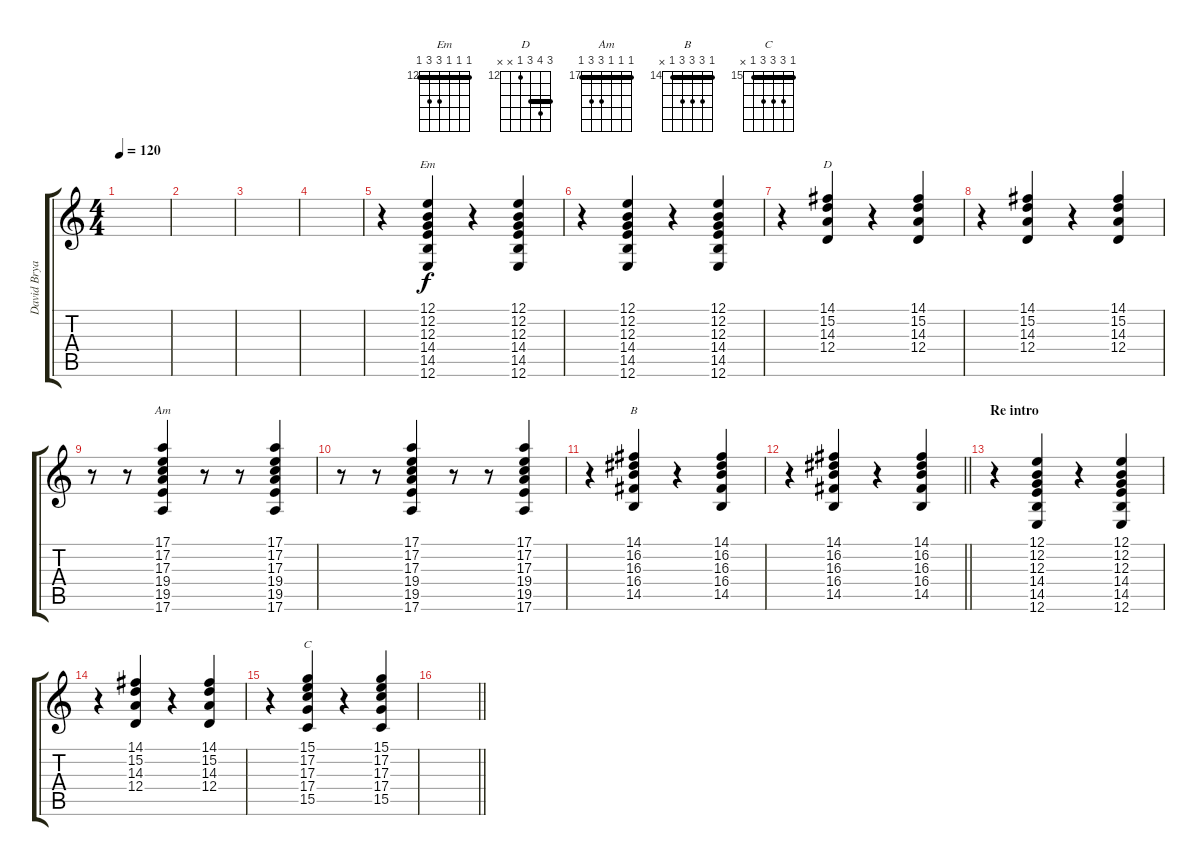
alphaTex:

\track ("David Bryan (Synths)" "David Brya") {instrument lead2sawtooth}
\staff {score tabs}
\tuning (E4 B3 G3 D3 A2 E2) {hide}
\chord ("Em" 12 12 12 14 14 12) {firstfret 12 barre 12}
\chord ("D" 14 15 14 12 x x) {firstfret 12 barre 14}
\chord ("Am" 17 17 17 19 19 17) {firstfret 17 barre 17}
\chord ("B" 14 16 16 16 14 x) {firstfret 14 barre 14}
\chord ("C" 15 17 17 17 15 x) {firstfret 15 barre 15}
\ts (4 4)
\tempo 120
\clef g2
\ks c
|
|
|
|
r.4 (12.1 12.2 12.3 14.4 14.5 12.6).4{ch "Em"} r.4 (12.1 12.2 12.3 14.4 14.5 12.6).4 |
r.4 (12.1 12.2 12.3 14.4 14.5 12.6).4 r.4 (12.1 12.2 12.3 14.4 14.5 12.6).4 |
r.4 (14.1 15.2 14.3 12.4).4{ch "D"} r.4 (14.1 15.2 14.3 12.4).4 |
r.4 (14.1 15.2 14.3 12.4).4 r.4 (14.1 15.2 14.3 12.4).4 |
r.8 r.8 (17.1 17.2 17.3 19.4 19.5 17.6).4{ch "Am"} r.8 r.8 (17.1 17.2 17.3 19.4 19.5 17.6).4 |
r.8 r.8 (17.1 17.2 17.3 19.4 19.5 17.6).4 r.8 r.8 (17.1 17.2 17.3 19.4 19.5 17.6).4 |
r.4 (14.1 16.2 16.3 16.4 14.5).4{ch "B"} r.4 (14.1 16.2 16.3 16.4 14.5).4 |
\barLineRight lightlight
r.4 (14.1 16.2 16.3 16.4 14.5).4 r.4 (14.1 16.2 16.3 16.4 14.5).4 |
\section ("" "Re intro")
r.4 (12.1 12.2 12.3 14.4 14.5 12.6).4 r.4 (12.1 12.2 12.3 14.4 14.5 12.6).4 |
r.4 (14.1 15.2 14.3 12.4).4 r.4 (14.1 15.2 14.3 12.4).4 |
r.4 (15.1 17.2 17.3 17.4 15.5).4{ch "C"} r.4 (15.1 17.2 17.3 17.4 15.5).4 |
\barLineRight lightlight
